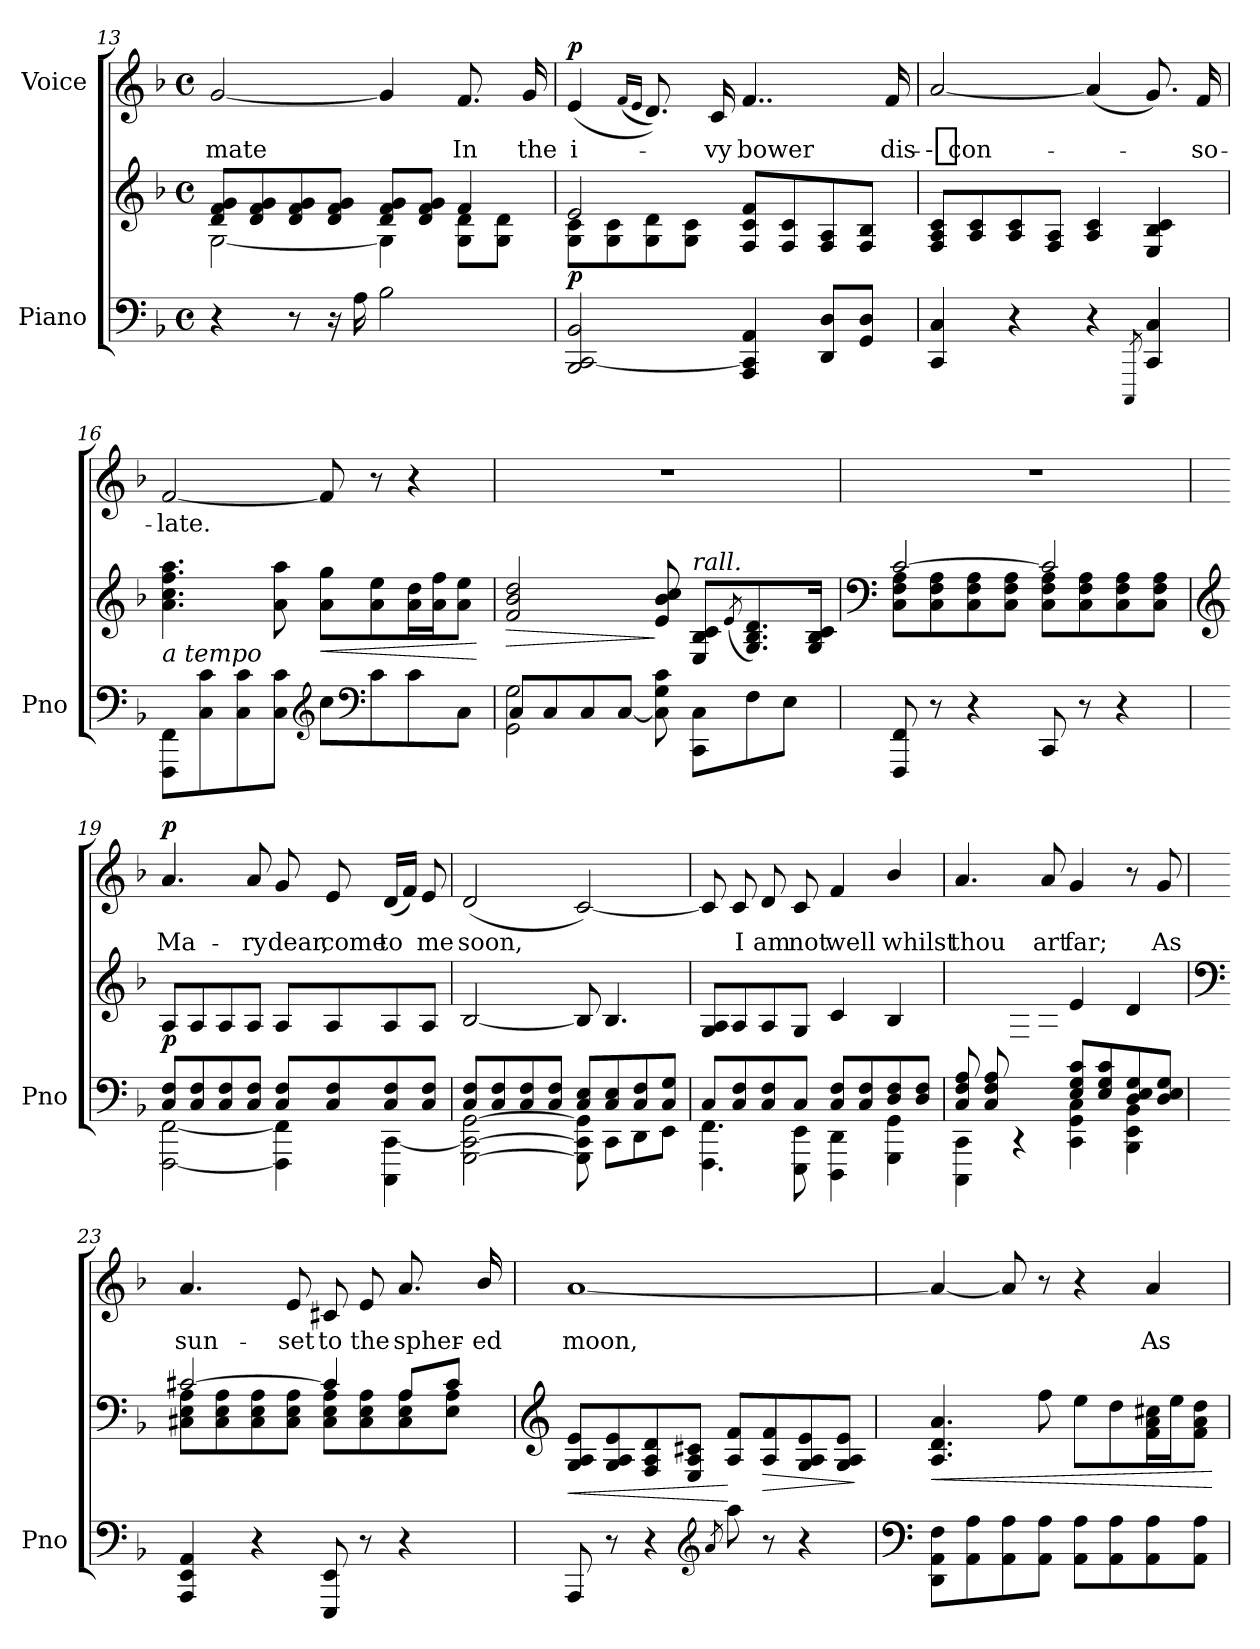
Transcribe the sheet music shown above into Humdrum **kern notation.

**kern	**kern	**dynam	**kern	**text	**dynam
*part2	*part2	*part2	*part1	*part1	*part1
*staff3	*staff2	*staff2/3	*staff1	*staff1	*staff1
*I"Piano	*	*	*I"Voice	*	*
*I'Pno	*	*	*	*	*
!!LO:LB:g=z
*clefF4	*clefG2	*	*clefG2	*	*
*k[b-]	*k[b-]	*	*k[b-]	*	*
*M4/4	*M4/4	*	*M4/4	*	*
*met(c)	*met(c)	*	*met(c)	*	*
=13	=13	=13	=13	=13	=13
*	*^	*	*	*	*
!	!	!	!	!	!LO:LY:b	!
4r	8d/ 8f/ 8g/L	[2G\	.	[2g/	mate	.
.	8d/ 8f/ 8g/	.	.	.	.	.
8r	8d/ 8f/ 8g/	.	.	.	.	.
16r	8d/ 8f/ 8g/J	.	.	.	.	.
16A\	.	.	.	.	.	.
2B-\	8d/ 8f/ 8g/L	4G\]	.	4g/]	.	.
.	8d/ 8f/ 8g/J	.	.	.	.	.
!	!	!	!	!	!LO:LY:b	!
.	4f/	8G\ 8d\L	.	8.f/	In	.
.	.	8G\ 8d\J	.	.	.	.
!	!	!	!	!	!LO:LY:b	!
.	.	.	.	16g/	the	.
=14	=14	=14	=14	=14	=14	=14
!	!	!	!LO:DY:b	!	!LO:LY:b	!LO:DY:a
2BBB-/ [2CC/ 2BB-/	2e/	8G\ 8c\L	p	(<4e/	i-	p
.	.	8G\ 8c\	.	.	.	.
.	.	.	.	(<16qf/LL	.	.
.	.	.	.	16qe/JJ	.	.
.	.	8G\ 8d\	.	8.d/))	.	.
.	.	8G\ 8c\J	.	.	.	.
!	!	!	!	!	!LO:LY:b	!
.	.	.	.	16c/	-vy	.
!	!	!	!	!	!LO:LY:b	!
4AAA/ 4CC/] 4AA/	8F/ 8c/ 8f/L	2rBByy	.	4..f/	bower	.
.	8F/ 8c/	.	.	.	.	.
8DD/ 8D/L	8F/ 8A/	.	.	.	.	.
8GG/ 8D/J	8F/ 8B-/J	.	.	.	.	.
!	!	!	!	!	!LO:LY:b	!
.	.	.	.	16f/	dis-	.
*	*v	*v	*	*	*	*
!!LO:PB:g=z
=15	=15	=15	=15	=15	=15
*	*	*	*MM105	*	*
!	!	!	!LO:TX:a:i:t=rall.	!	!
!	!	!	!	!LO:LY:b	!
*	*	*	*^	*	*
4CC/ 4C/	8F/ 8A/ 8c/L	.	[2a/	4ryy	-- con-	.
.	8A/ 8c/	.	.	.	.	.
*	*	*	*MM100	*	*	*
4r	8A/ 8c/	.	.	2.ryy	.	.
.	8F/ 8A/J	.	.	.	.	.
*	*	*	*MM98	*	*	*
4r	4A/ 4c/	.	(<4a/]	.	.	.
*	*	*	*MM96	*	*	*
8qCCC/	.	.	.	.	.	.
4CC/ 4C/	4E/ 4B-/ 4c/	.	8.g/)	.	.	.
!	!	!	!	!	!LO:LY:b	!
.	.	.	16f/	.	-so-	.
*	*	*	*v	*v	*	*
=16	=16	=16	=16	=16	=16
*	*	*	*MM94	*	*
*	*	*	*^	*	*
!LO:TX:a:i:t=a tempo	!	!	!	!	!	!
!	!	!	!	!	!LO:LY:b	!
*	*	*	*v	*v	*	*
8FFF\ 8FF\L	4.a\ 4.cc\ 4.ff\ 4.aa\	.	[2f/	-late.	.
8C\ 8c\	.	.	.	.	.
8C\ 8c\	.	.	.	.	.
8C\ 8c\J	8a\ 8aa\	.	.	.	.
*clefG2	*	*	*	*	*
!	!	!LO:HP:b	!	!	!
8cc\L	8a\ 8gg\L	<	8f/]	.	.
*clefF4	*	*	*	*	*
8c\	8a\ 8ee\	.	8r	.	.
8c\	16a\ 16dd\L	.	4r	.	.
.	16a\ 16ff\J	.	.	.	.
8C\J	8a\ 8ee\J	.	.	.	.
.	.	[	.	.	.
=17	=17	=17	=17	=17	=17
*^	*	*	*	*	*
!	!	!	!LO:HP:b	!	!	!
*	*	*	*	*^	*	*
*	*	*	*	*	*^	*	*
*	*	*	*	*	*	*^	*	*
2GG\ 2G\	8C/L	2f/ 2b-/ 2dd/	>	1r	2ryy	2.ryy	2..ryy	.	.
.	8C/	.	.	.	.	.	.	.	.
.	8C/	.	.	.	.	.	.	.	.
.	[8C/J	.	.	.	.	.	.	.	.
8C\] 8G\ 8c\	2rAAAyy	8e/ 8b-/ 8cc/	]	.	8ryy	.	.	.	.
*	*	*	*	*MM90	*	*	*	*	*
!	!	!LO:TX:a:i:t=rall.	!	!	!	!	!	!	!
8CC\ 8C\L	.	8E/ 8B-/ 8c/L	.	.	4.ryy	.	.	.	.
*	*	*	*	*MM85	*	*	*	*	*
.	.	(<8qe/	.	.	.	.	.	.	.
8F\	.	8.G/ 8.B-/ 8.d/)	.	.	.	4ryy	.	.	.
*	*	*	*	*MM80	*	*	*	*	*
8E\J	.	.	.	.	.	.	8ryy	.	.
.	.	16G/ 16B-/ 16c/Jk	.	.	.	.	.	.	.
*v	*v	*	*	*v	*v	*v	*v	*	*
!!LO:LB:g=z
=18	=18	=18	=18	=18	=18
*	*clefF4	*	*	*	*
*	*	*	*MM85	*	*
*	*^	*	*^	*	*
8FFF/ 8FF/	[2c/	8C\ 8F\ 8A\L	.	1r	2ryy	.	.
8r	.	8C\ 8F\ 8A\	.	.	.	.	.
4r	.	8C\ 8F\ 8A\	.	.	.	.	.
.	.	8C\ 8F\ 8A\J	.	.	.	.	.
*	*	*	*	*MM87	*	*	*
8CC/	2c/]	8C\ 8F\ 8A\L	.	.	2ryy	.	.
8r	.	8C\ 8F\ 8A\	.	.	.	.	.
4r	.	8C\ 8F\ 8A\	.	.	.	.	.
.	.	8C\ 8F\ 8A\J	.	.	.	.	.
*	*v	*v	*	*	*	*	*
*	*	*	*v	*v	*	*
=19	=19	=19	=19	=19	=19
*	*clefG2	*	*	*	*
*	*	*	*MM90	*	*
*^	*^	*	*^	*	*
!	!	!	!	!	!LO:TX:a:i:t=Con tenerezza	!	!	!
!	!	!	!	!LO:DY:b	!	!	!LO:LY:b	!LO:DY:a
*	*	*v	*v	*	*	*	*	*
*	*	*	*	*v	*v	*	*
8C/ 8F/L	[2FFF\ [2FF\	8A/L	p	4.a/	Ma-	p
8C/ 8F/	.	8A/	.	.	.	.
8C/ 8F/	.	8A/	.	.	.	.
!	!	!	!	!	!LO:LY:b	!
8C/ 8F/J	.	8A/J	.	8a/	-ry	.
!	!	!	!	!	!LO:LY:b	!
8C/ 8F/L	4FFF\] 4FF\]	8A/L	.	8g/	dear,	.
!	!	!	!	!	!LO:LY:b	!
8C/ 8F/	.	8A/	.	8e/	come	.
!	!	!	!	!	!LO:LY:b	!
8C/ 8F/	4CCC\ [4CC\	8A/	.	(<16d/LL	to	.
.	.	.	.	16f/JJ)	.	.
!	!	!	!	!	!LO:LY:b	!
8C/ 8F/J	.	8A/J	.	8e/	me	.
=20	=20	=20	=20	=20	=20	=20
!	!	!	!	!	!LO:LY:b	!
[2GGG\ 2CC\_ [2GG\	8C/ 8F/L	[2B-/	.	(<2d/	soon,	.
.	8C/ 8F/	.	.	.	.	.
.	8C/ 8F/	.	.	.	.	.
.	8C/ 8F/J	.	.	.	.	.
8GGG\] 8CC\] 8GG\]	8C/ 8E/L	8B-/]	.	[2c/)	.	.
8CC\L	8C/ 8E/	4.B-/	.	.	.	.
8DD\	8C/ 8F/	.	.	.	.	.
8EE\J	8C/ 8G/J	.	.	.	.	.
!!LO:LB:g=z
=21	=21	=21	=21	=21	=21	=21
*	*^	*	*	*	*	*
8C/L	4.FFF\ 4.FF\	2ryy	8G/ 8A/L	.	8c/]	.	.
!	!	!	!	!	!	!LO:LY:b	!
8C/ 8F/	.	.	8A/	.	8c/	I	.
!	!	!	!	!	!	!LO:LY:b	!
8C/ 8F/	.	.	8A/	.	8d/	am	.
!	!	!	!	!	!	!LO:LY:b	!
8C/J	8EEE\ 8EE\	.	8G/J	.	8c/	not	.
!	!	!	!	!	!	!LO:LY:b	!
2ryy	4DDD\ 4DD\	8C/ 8F/L	4c/	.	4f/	well	.
.	.	8C/ 8F/	.	.	.	.	.
!	!	!	!	!	!	!LO:LY:b	!
.	4GGG\ 4GG\	8D/ 8F/	4B-/	.	4b-/	whilst	.
.	.	8D/ 8F/J	.	.	.	.	.
=22	=22	=22	=22	=22	=22	=22	=22
!	!	!	!	!	!	!LO:LY:b	!
8C/ 8F/ 8A/L	4CCC\ 4CC\	2ryy	4ryy	.	4.a/	thou	.
8C/ 8F/ 8A/	.	.	.	.	.	.	.
2.ryy	4rCC	.	8F/ 8A/ 8c/	.	.	.	.
!	!	!	!	!	!	!LO:LY:b	!
.	.	.	8A/ 8c/ 8f/J	.	8a/	art	.
!	!	!	!	!	!	!LO:LY:b	!
.	4CC\ 4GG\ 4C\	8E/ 8G/ 8c/L	4e/	.	4g/	far;	.
.	.	8E/ 8G/ 8c/	.	.	.	.	.
.	4BBB-\ 4EE\ 4BB-\	8D/ 8E/ 8G/	4d/	.	8r	.	.
!	!	!	!	!	!	!LO:LY:b	!
.	.	8D/ 8E/ 8G/J	.	.	8g/	As	.
*v	*v	*v	*	*	*	*	*
=23	=23	=23	=23	=23	=23
*	*clefF4	*	*	*	*
*^	*^	*	*	*	*
*	*^	*	*	*	*	*	*
!	!	!	!	!	!	!	!LO:LY:b	!
*v	*v	*v	*	*	*	*	*	*
4AAA/ 4EE/ 4AA/	[2c#X/	8C#X\ 8E\ 8A\L	.	4.a/	sun-	.
.	.	8C#\ 8E\ 8A\	.	.	.	.
4r	.	8C#\ 8E\ 8A\	.	.	.	.
!	!	!	!	!	!LO:LY:b	!
.	.	8C#\ 8E\ 8A\J	.	8e/	-set	.
!	!	!	!	!	!LO:LY:b	!
8EEE/ 8EE/	4c#/]	8C#\ 8E\ 8A\L	.	8c#X/	to	.
!	!	!	!	!	!LO:LY:b	!
8r	.	8C#\ 8E\ 8A\	.	8e/	the	.
!	!	!	!	!	!LO:LY:b	!
4r	8A/L	8C#\ 8E\ 8A\	.	8.a/	spher-	.
.	8c#/J	8E\ 8A\J	.	.	.	.
!	!	!	!	!	!LO:LY:b	!
.	.	.	.	16b-/	-ed	.
*	*v	*v	*	*	*	*
!!LO:LB:g=z
=24	=24	=24	=24	=24	=24
*	*clefG2	*	*	*	*
!	!	!LO:HP:b	!	!LO:LY:b	!
8AAA/	8G/ 8A/ 8e/L	<	[1a	moon,	.
8r	8G/ 8A/ 8e/	.	.	.	.
4r	8F/ 8A/ 8d/	.	.	.	.
.	8E/ 8A/ 8c#X/J	.	.	.	.
*clefG2	*	*	*	*	*
8qa/	.	.	.	.	.
8aa\	8A/ 8f/L	[	.	.	.
!	!	!LO:HP:b	!	!	!
8r	8A/ 8f/	>	.	.	.
4r	8G/ 8A/ 8e/	.	.	.	.
.	8G/ 8A/ 8e/J	.	.	.	.
.	.	]	.	.	.
=25	=25	=25	=25	=25	=25
*clefF4	*	*	*	*	*
!	!	!LO:HP:b	!	!	!
8DD\ 8AA\ 8F\L	4.A/ 4.d/ 4.a/	<	4a/_	.	.
8AA\ 8A\	.	.	.	.	.
8AA\ 8A\	.	.	8a/]	.	.
8AA\ 8A\J	8ff\	.	8r	.	.
8AA\ 8A\L	8ee\L	.	4r	.	.
8AA\ 8A\	8dd\	.	.	.	.
!	!	!	!	!LO:LY:b	!
8AA\ 8A\	16f\ 16a\ 16cc#X\L	.	4a/	As	.
.	16ee\J	.	.	.	.
8AA\ 8A\J	8f\ 8a\ 8dd\J	.	.	.	.
.	.	[	.	.	.
=	=	=	=	=	=
*-	*-	*-	*-	*-	*-
